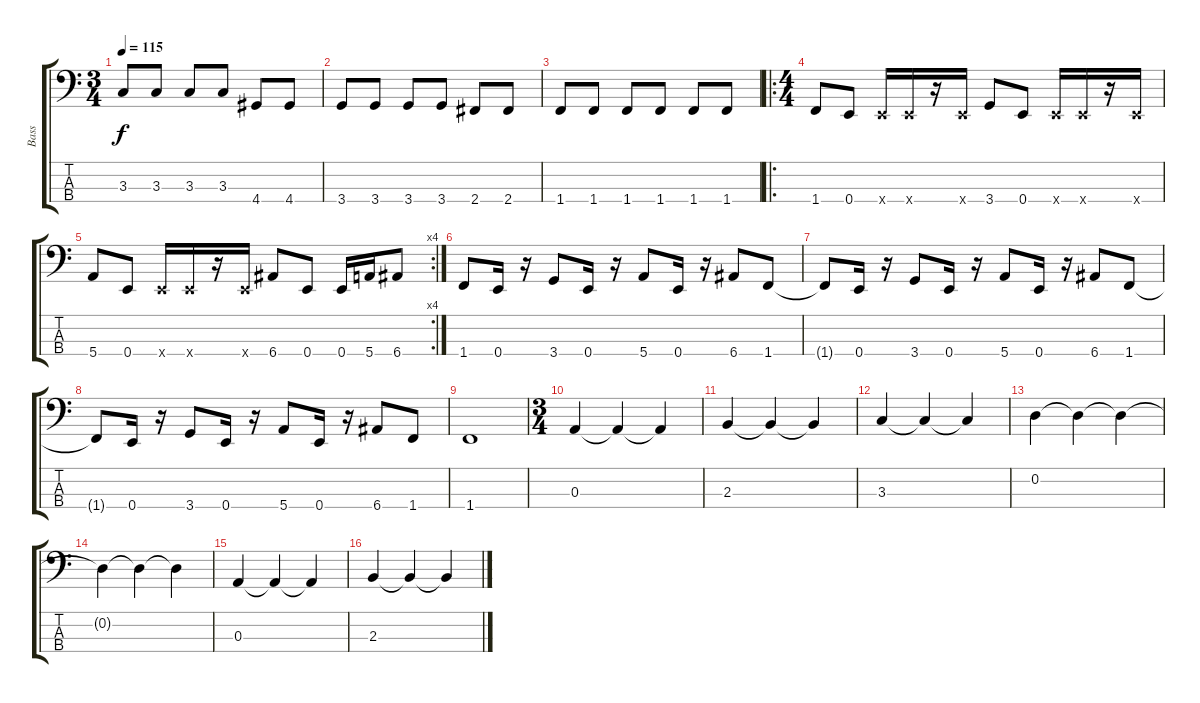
\track ("Bass" "Bass") {instrument electricbassfinger}
\staff {score tabs}
\tuning (G2 D2 A1 E1) {hide}
\ts (3 4)
\tempo 115
\clef f4
\ks c
3.3.8{dy f} 3.3.8 3.3.8 3.3.8 4.4.8 4.4.8 |
3.4.8 3.4.8 3.4.8 3.4.8 2.4.8 2.4.8 |
1.4.8 1.4.8 1.4.8 1.4.8 1.4.8 1.4.8 |
\ro
\ts (4 4)
1.4.8 0.4.8 0.4{x}.16 0.4{x}.16 r.16 0.4{x}.16 3.4.8 0.4.8 0.4{x}.16 0.4{x}.16 r.16 0.4{x}.16 |
\rc 4
5.4.8 0.4.8 0.4{x}.16 0.4{x}.16 r.16 0.4{x}.16 6.4.8 0.4.8 0.4.16 5.4.16 6.4.8 |
1.4.8 0.4.16 r.16 3.4.8 0.4.16 r.16 5.4.8 0.4.16 r.16 6.4.8 1.4.8 |
1.4{t}.8 0.4.16 r.16 3.4.8 0.4.16 r.16 5.4.8 0.4.16 r.16 6.4.8 1.4.8 |
1.4{t}.8 0.4.16 r.16 3.4.8 0.4.16 r.16 5.4.8 0.4.16 r.16 6.4.8 1.4.8 |
1.4.1 |
\ts (3 4)
0.3.4{volume 16} 0.3{t}.4 0.3{t}.4 |
2.3.4 2.3{t}.4 2.3{t}.4 |
3.3.4 3.3{t}.4 3.3{t}.4 |
0.2.4 0.2{t}.4 0.2{t}.4 |
0.2{t}.4 0.2{t}.4 0.2{t}.4 |
0.3.4{volume 16} 0.3{t}.4 0.3{t}.4 |
2.3.4 2.3{t}.4 2.3{t}.4
